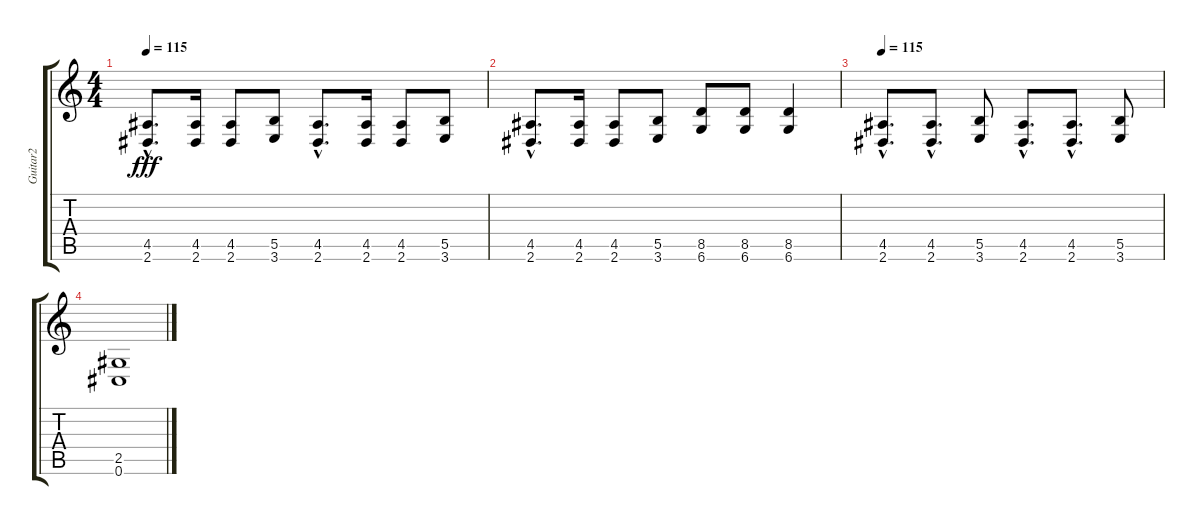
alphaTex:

\track ("Guitar2" "Guitar2") {instrument distortionguitar}
\staff {score tabs}
\tuning (Db4 Ab3 E3 B2 Gb2 Db2) {hide}
\ts (4 4)
\tempo 115
\clef g2
\ks c
(4.5{hac} 2.6{hac}).8{d dy fff} (4.5 2.6).16 (4.5 2.6).8 (5.5 3.6).8 (4.5{hac} 2.6{hac}).8{d} (4.5 2.6).16 (4.5 2.6).8 (5.5 3.6).8 |
(4.5{hac} 2.6{hac}).8{d} (4.5 2.6).16 (4.5 2.6).8 (5.5 3.6).8 (8.5 6.6).8 (8.5 6.6).8 (8.5 6.6).4 |
\tempo 115
(4.5{hac} 2.6{hac}).8{d} (4.5{hac} 2.6{hac}).8{d} (5.5 3.6).8 (4.5{hac} 2.6{hac}).8{d} (4.5{hac} 2.6{hac}).8{d} (5.5 3.6).8 |
(2.5 0.6).1
